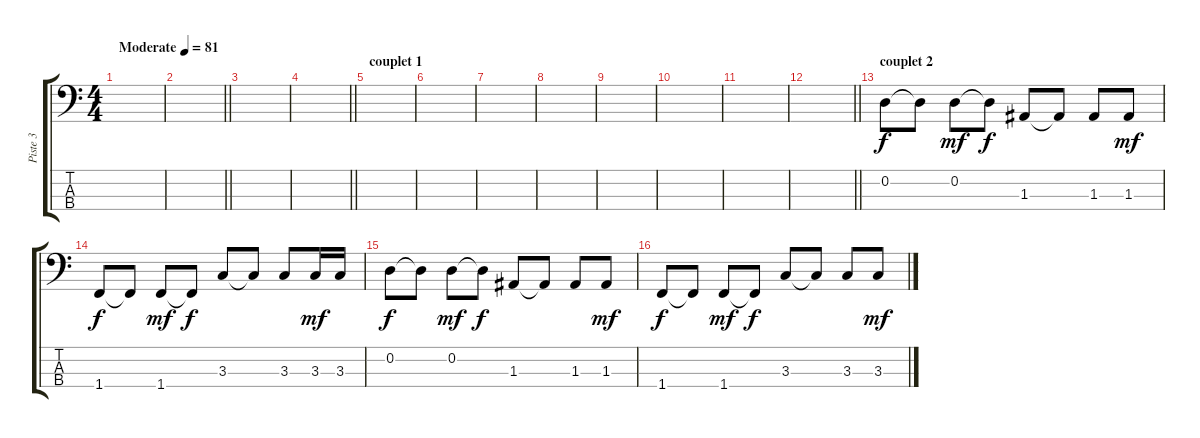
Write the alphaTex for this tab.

\track ("Piste 3" "Piste 3") {instrument electricbassfinger}
\staff {score tabs}
\tuning (G2 D2 A1 E1) {hide}
\ts (4 4)
\tempo (81 "Moderate")
\clef f4
\ks c
|
\barLineRight lightlight
|
|
\barLineRight lightlight
|
\section ("" "couplet 1")
|
|
|
|
|
|
|
\barLineRight lightlight
|
\section ("" "couplet 2")
0.2.8 0.2{t}.8 0.2.8{dy mf} 0.2{t}.8{dy f} 1.3.8 1.3{t}.8 1.3.8 1.3.8{dy mf} |
1.4.8{dy f} 1.4{t}.8 1.4.8{dy mf} 1.4{t}.8{dy f} 3.3.8 3.3{t}.8 3.3.8 3.3.16{dy mf} 3.3.16 |
0.2.8{dy f} 0.2{t}.8 0.2.8{dy mf} 0.2{t}.8{dy f} 1.3.8 1.3{t}.8 1.3.8 1.3.8{dy mf} |
1.4.8{dy f} 1.4{t}.8 1.4.8{dy mf} 1.4{t}.8{dy f} 3.3.8 3.3{t}.8 3.3.8 3.3.8{dy mf}
